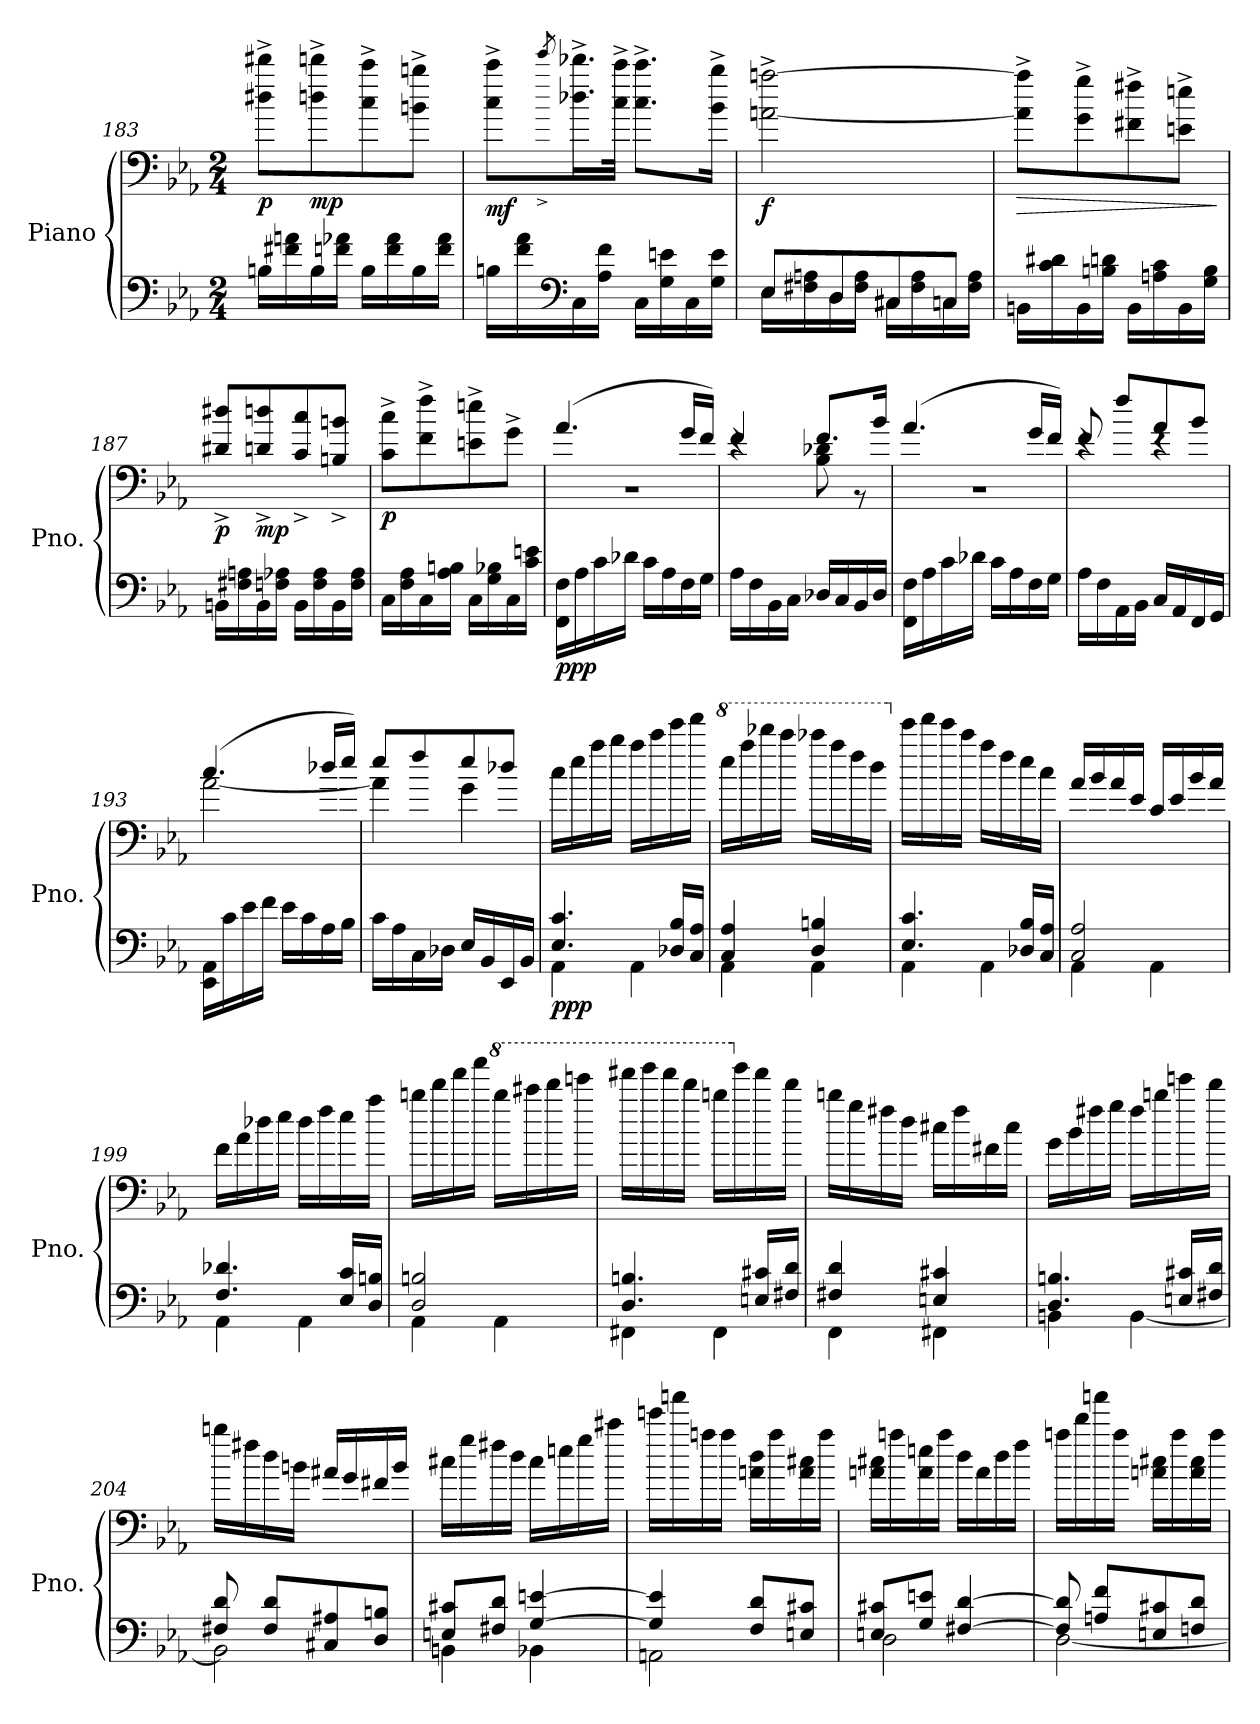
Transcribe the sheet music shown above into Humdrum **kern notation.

**kern	**kern	**dynam
*part1	*part1	*part1
*staff2	*staff1	*staff1/2
*I"Piano	*	*
*I'Pno.	*	*
*clefF4	*clefF4	*
*k[b-e-a-]	*k[b-e-a-]	*
*M2/4	*M2/4	*
=183	=183	=183
!	!	!LO:DY:b
16Bn\LL	8dd#X\^ 8ddd#X\^L	p
16f#X\ 16an\	.	.
!	!	!LO:DY:b
16B\	8ddn\^ 8dddn\^	mp
16fn\ 16a-X\JJ	.	.
16B\LL	8cc\^ 8ccc\^	.
16f\ 16a-\	.	.
16B\	8bn\^ 8bbn\^J	.
16f\ 16a-\JJ	.	.
=184	=184	=184
!	!	!LO:DY:b
16Bn\LL	8cc\^ 8ccc\^L	mf
16f\ 16a-\	.	.
*clefF4	*	*
.	8qeee-^/	.
16C\	16.dd-X\^ 16.ddd-X\^L	.
16A-\ 16f\JJ	.	.
.	32cc\^ 32ccc\^JJk	.
16C\LL	8.cc\^ 8.ccc\^L	.
16G\ 16en\	.	.
16C\	.	.
16G\ 16e\JJ	16b-\^ 16bb-\^Jk	.
=185	=185	=185
*^	*	*
!	!	!	!LO:DY:b
8E-/L	16E-\LL	[2an\^ [2aan\^	f
.	16F#X\ 16An\	.	.
8D/	16D\	.	.
.	16F#\ 16A\JJ	.	.
8C#X/	16C#\LL	.	.
.	16F#\ 16A\	.	.
8Cn/J	16C\	.	.
.	16F#\ 16A\JJ	.	.
*v	*v	*	*
!!LO:PB:g=z
=186	=186	=186
*	*MM120	*
*^	*	*
!	!	!	!LO:HP:b
*v	*v	*	*
16BBn\LL	8a\]^ 8aa\]^L	>
16c\ 16d#X\	.	.
16BB\	8g\^ 8gg\^	.
16Bn\ 16dn\JJ	.	.
16BB\LL	8f#X\^ 8ff#X\^	.
16An\ 16c\	.	.
16BB\	8en\^ 8een\^J	.
16G\ 16B\JJ	.	.
.	.	]
=187	=187	=187
!	!	!LO:DY:b
16BBn\LL	8d#X/^ 8dd#X/^L	p
16F#X\ 16An\	.	.
!	!	!LO:DY:b
16BB\	8dn/^ 8ddn/^	mp
16Fn\ 16A-X\JJ	.	.
16BB\LL	8c/^ 8cc/^	.
16F\ 16A-\	.	.
16BB\	8Bn/^ 8bn/^J	.
16F\ 16A-\JJ	.	.
=188	=188	=188
*	*MM100	*
!	!	!LO:DY:b
16C\LL	8c\^ 8cc\^L	p
16F\ 16A-\	.	.
16C\	8f\^ 8ff\^	.
16A-\ 16Bn\JJ	.	.
16C\LL	8en\^ 8een\^	.
16G\ 16B-X\	.	.
16C\	8g^\J	.
16c\ 16en\JJ	.	.
=189	=189	=189
*	*MM116	*
*	*^	*
!	!	!	!LO:DY:b=2
!	!	!	!LO:DY:n=1:b
16FF\ 16F\LL	(<4.a-/	2r	pp p
16A-\	.	.	.
16c\	.	.	.
16d-X\JJ	.	.	.
16c\LL	.	.	.
16A-\	.	.	.
16F\	16g/LL	.	.
16G\JJ	16f/JJ)	.	.
!!LO:LB:g=z	!!
=190	=190	=190	=190
16A-\LL	4f/	4re	.
16F\	.	.	.
16BB-\	.	.	.
16C\JJ	.	.	.
16D-X/LL	8.f/L	8B-\ 8d-X\	.
16C/	.	.	.
16BB-/	.	8r	.
16D-/JJ	16b-/Jk	.	.
=191	=191	=191	=191
16FF\ 16F\LL	(<4.a-/	2r	.
16A-\	.	.	.
16c\	.	.	.
16d-X\JJ	.	.	.
16c\LL	.	.	.
16A-\	.	.	.
16F\	16g/LL	.	.
16G\JJ	16f/JJ)	.	.
=192	=192	=192	=192
16A-\LL	8f/	4re	.
16F\	.	.	.
16AA-\	8ff/L	.	.
16BB-\JJ	.	.	.
16C/LL	8a-/	4re	.
16AA-/	.	.	.
16FF/	8b-/J	.	.
16GG/JJ	.	.	.
=193	=193	=193	=193
16EE-\ 16AA-\LL	(>4.cc/	[2a-\	.
16c\	.	.	.
16e-\	.	.	.
16f\JJ	.	.	.
16e-\LL	.	.	.
16c\	.	.	.
16A-\	16dd-X/LL	.	.
16B-\JJ	16ee-/JJ)	.	.
=194	=194	=194	=194
16c\LL	8ee-/L	4a-\]	.
16A-\	.	.	.
16C\	8ff/	.	.
16D-X\JJ	.	.	.
16E-/LL	8ee-/	4g\	.
16BB-/	.	.	.
16EE-/	8dd-X/J	.	.
16BB-/JJ	.	.	.
*	*v	*v	*
!!LO:LB:g=z
=195	=195	=195
*^	*	*
!	!	!	!LO:DY:b=2
!	!	!	!LO:DY:n=1:b
4.E-/ 4.c/	4AA-\	16cc\LL	p pp
.	.	16ee-\	.
.	.	16aa-\	.
.	.	16bb-\JJ	.
.	4AA-\	16aa-\LL	.
.	.	16ccc\	.
16D-X/ 16B-/LL	.	16eee-\	.
16C/ 16A-/JJ	.	16fff\JJ	.
=196	=196	=196	=196
*	*	*8va	*
4C/ 4A-/	4AA-\	16eee-\LL	.
.	.	16aaa-\	.
.	.	16dddd-X\	.
.	.	16cccc\JJ	.
4D/ 4Bn/	4AA-\	16cccc-X\LL	.
.	.	16aaa-\	.
.	.	16fff\	.
.	.	16ddd\JJ	.
=197	=197	=197	=197
*	*	*X8va	*
4.E-/ 4.c/	4AA-\	16eee-\LL	.
.	.	16fff\	.
.	.	16eee-\	.
.	.	16ccc\JJ	.
.	4AA-\	16aa-\LL	.
.	.	16ff\	.
16D-X/ 16B-/LL	.	16ee-\	.
16C/ 16A-/JJ	.	16cc\JJ	.
=198	=198	=198	=198
2C/ 2A-/	4AA-\	16a-/LL	.
.	.	16b-/	.
.	.	16a-/	.
.	.	16e-/JJ	.
.	4AA-\	16c/LL	.
.	.	16e-/	.
.	.	16b-/	.
.	.	16a-/JJ	.
=199	=199	=199	=199
4.F/ 4.d-X/	4AA-\	16f\LL	.
.	.	16a-\	.
.	.	16dd-X\	.
.	.	16ee-\JJ	.
.	4AA-\	16dd-\LL	.
.	.	16ff\	.
16E-/ 16c/LL	.	16ee-\	.
16D/ 16Bn/JJ	.	16aa-\JJ	.
!!LO:LB:g=z
=200	=200	=200	=200
2D/ 2Bn/	4AA-\	16bbn\LL	.
.	.	16ddd\	.
.	.	16fff\	.
.	.	16aaa-\JJ	.
*	*	*8va	*
.	4AA-\	16bbb\LL	.
.	.	16cccc#X\	.
.	.	16dddd\	.
.	.	16eeeen\JJ	.
=201	=201	=201	=201
4.D/ 4.Bn/	4FF#X\	16ffff#X\LL	.
.	.	16gggg\	.
.	.	16ffff#\	.
.	.	16dddd\JJ	.
.	4FF#\	16bbbn\LL	.
*	*	*X8va	*
.	.	16ggg\	.
16En/ 16c#X/LL	.	16fff#\	.
16F#X/ 16d/JJ	.	16ddd\JJ	.
=202	=202	=202	=202
4F#X/ 4d/	4FF\	16bbn\LL	.
.	.	16gg\	.
.	.	16ff#X\	.
.	.	16dd\JJ	.
4En/ 4c#X/	4FF#X\	16cc#X\LL	.
.	.	16ff#\	.
.	.	16f#X\	.
.	.	16cc#\JJ	.
=203	=203	=203	=203
4.D/ 4.Bn/	4BBn\	16g\LL	.
.	.	16b-\	.
.	.	16ff#X\	.
.	.	16gg\JJ	.
.	[4BB\	16ff#\LL	.
.	.	16bbn\	.
16En/ 16c#X/LL	.	16eeen\	.
16F#X/ 16d/JJ	.	16ddd\JJ	.
!!LO:LB:g=z
=204	=204	=204	=204
8F#X/ 8d/	2BB\]	16bbn\LL	.
.	.	16ff#X\	.
8F#/ 8d/L	.	16dd\	.
.	.	16bn\JJ	.
8C#X/ 8A#X/	.	16a#X/LL	.
.	.	16g/	.
8D/ 8Bn/J	.	16f#X/	.
.	.	16b/JJ	.
=205	=205	=205	=205
8En/ 8c#X/L	4BBn\	16cc#X\LL	.
.	.	16gg\	.
8F#X/ 8d/J	.	16ff#X\	.
.	.	16dd\JJ	.
[4G/ [4en/	4BB-X\	16cc#\LL	.
.	.	16een\	.
.	.	16gg\	.
.	.	16ccc#X\JJ	.
=206	=206	=206	=206
4G/] 4e/]	2AAn\	16eeen\LL	.
.	.	16aaan\	.
.	.	16aan\	.
.	.	16aa\JJ	.
8F/ 8d/L	.	16an\ 16dd\LL	.
.	.	16aa\	.
8En/ 8c#X/J	.	16a\ 16cc#X\	.
.	.	16aa\JJ	.
=207	=207	=207	=207
8En/ 8c#X/L	2D\	16an\ 16cc#X\LL	.
.	.	16aan\	.
8G/ 8en/J	.	16a\ 16een\	.
.	.	16aa\JJ	.
[4F#X/ [4d/	.	16dd\LL	.
.	.	16a\	.
.	.	16dd\	.
.	.	16ff\JJ	.
!!LO:PB:g=z
=208	=208	=208	=208
8F#/] 8d/]	[2D\	16aan\LL	.
.	.	16ddd\	.
8An/ 8f/L	.	16aaan\	.
.	.	16aa\JJ	.
8En/ 8c#X/	.	16an\ 16cc#X\LL	.
.	.	16aa\	.
8Fn/ 8d/J	.	16a\ 16cc#\	.
.	.	16aa\JJ	.
*v	*v	*	*
=	=	=
*-	*-	*-
